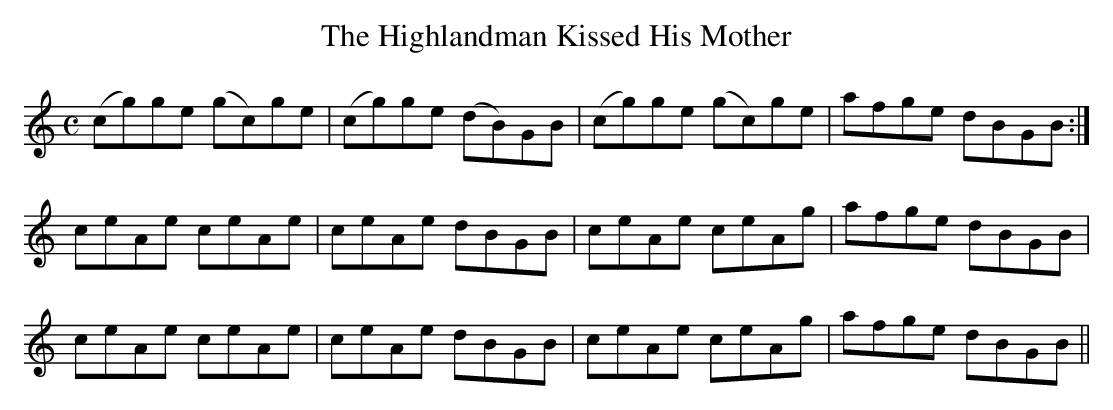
X:1
T:Highlandman Kissed His Mother, The
M:C
L:1/8
K:C
(cg)ge (gc)ge|(cg)ge (dB)GB|(cg)ge (gc)ge|afge dBGB:|
ceAe ceAe|ceAe dBGB|ceAe ceAg|afge dBGB|
ceAe ceAe|ceAe dBGB|ceAe ceAg|afge dBGB||
